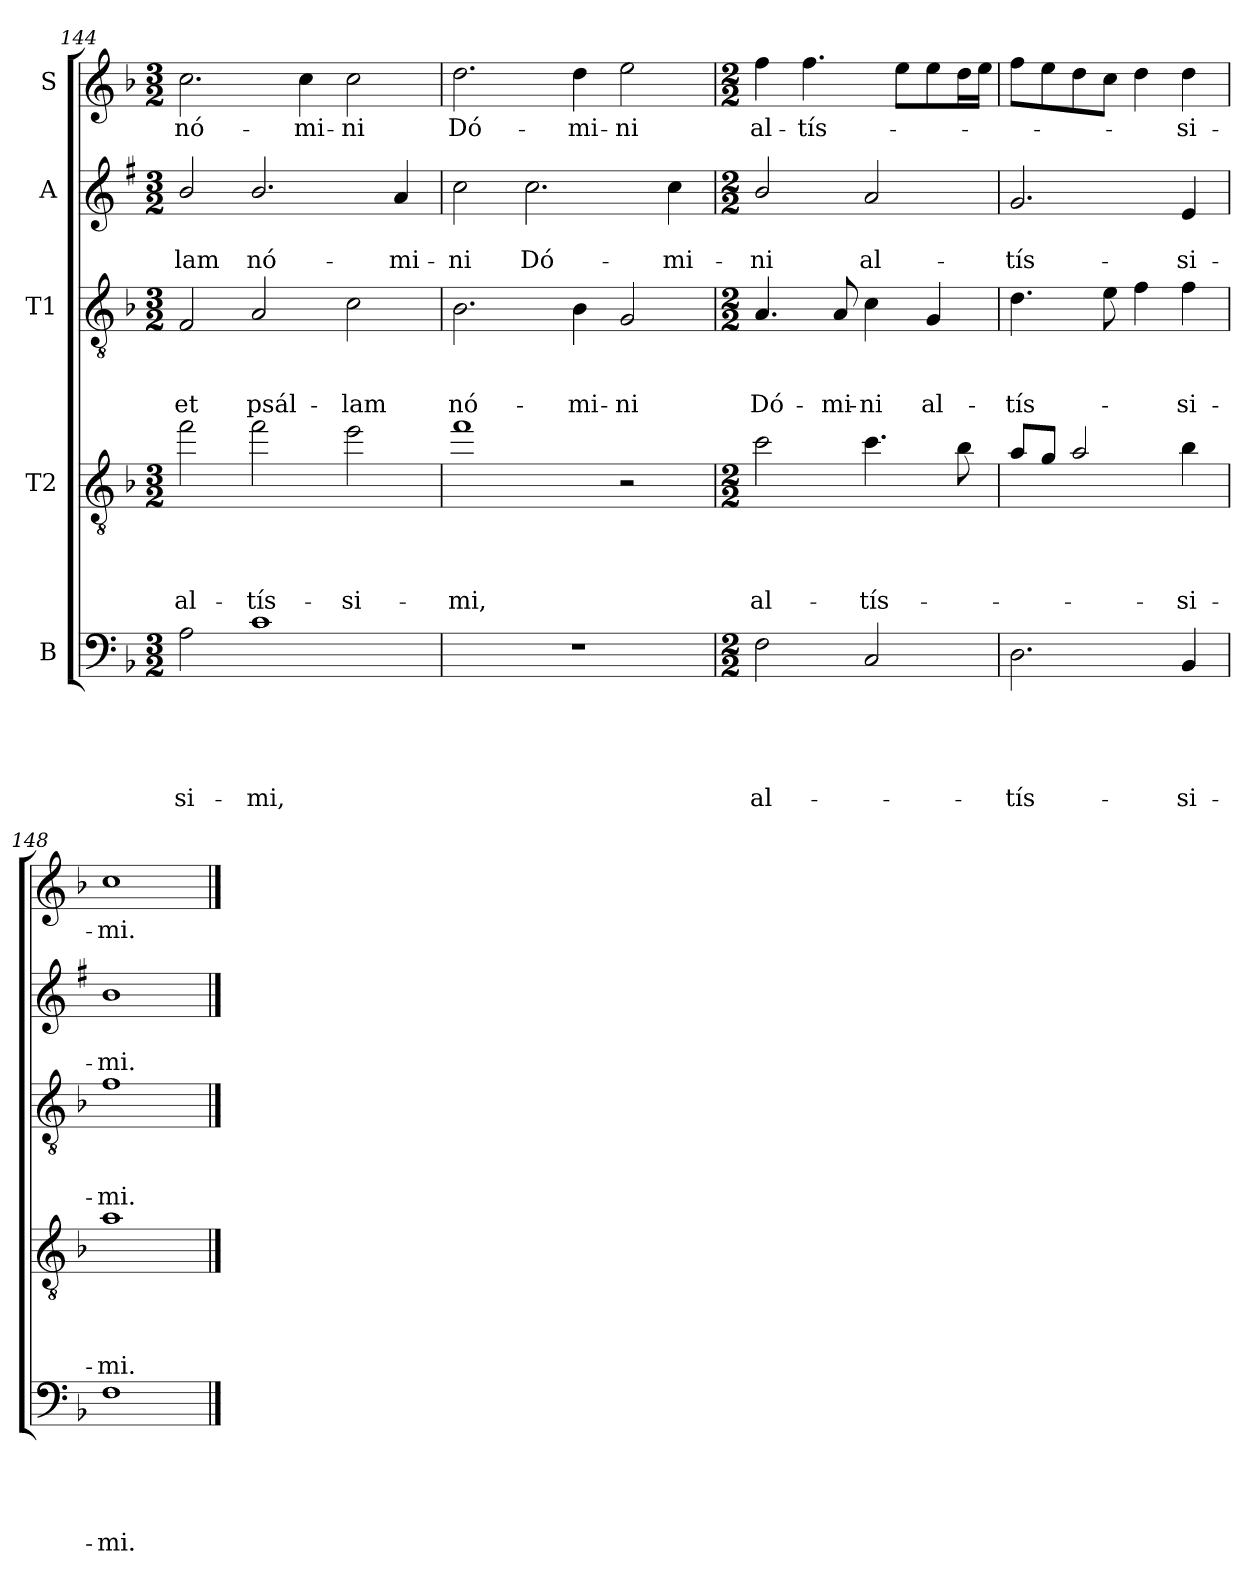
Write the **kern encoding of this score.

**kern	**text	**text	**text	**text	**text	**kern	**text	**text	**text	**text	**kern	**text	**text	**text	**kern	**text	**text	**kern	**text
*part5	*part5	*part5	*part5	*part5	*part5	*part4	*part4	*part4	*part4	*part4	*part3	*part3	*part3	*part3	*part2	*part2	*part2	*part1	*part1
*staff5	*staff5	*staff5	*staff5	*staff5	*staff5	*staff4	*staff4	*staff4	*staff4	*staff4	*staff3	*staff3	*staff3	*staff3	*staff2	*staff2	*staff2	*staff1	*staff1
*I"B	*	*	*	*	*	*I"T2	*	*	*	*	*I"T1	*	*	*	*I"A	*	*	*I"S	*
!!LO:LB:g=z
*clefF4	*	*	*	*	*	*clefGv2	*	*	*	*	*clefGv2	*	*	*	*clefG2	*	*	*clefG2	*
*	*	*	*	*	*	*ITrd8c14	*	*	*	*	*	*	*	*	*ITrd1c2	*	*	*	*
*k[b-]	*	*	*	*	*	*k[b-]	*	*	*	*	*k[b-]	*	*	*	*k[b-]	*	*	*k[b-]	*
*F:	*	*	*	*	*	*F:	*	*	*	*	*F:	*	*	*	*F:	*	*	*F:	*
*M3/2	*	*	*	*	*	*M3/2	*	*	*	*	*M3/2	*	*	*	*M3/2	*	*	*M3/2	*
=144	=144	=144	=144	=144	=144	=144	=144	=144	=144	=144	=144	=144	=144	=144	=144	=144	=144	=144	=144
!	!	!	!	!	!LO:LY:b	!	!	!	!	!LO:LY:b	!	!	!	!LO:LY:b	!	!	!LO:LY:b	!	!LO:LY:b
2A\	.	.	.	.	-si-	2f\	.	.	.	al-	2F/	.	.	et	2a/	.	-lam	2.cc\	nó-
!	!	!	!	!	!LO:LY:b	!	!	!	!	!LO:LY:b	!	!	!	!LO:LY:b	!	!	!LO:LY:b	!	!
1c	.	.	.	.	-mi,	2f\	.	.	.	-tís-	2A/	.	.	psál-	2.a/	.	nó-	.	.
!	!	!	!	!	!	!	!	!	!	!	!	!	!	!	!	!	!	!	!LO:LY:b
.	.	.	.	.	.	.	.	.	.	.	.	.	.	.	.	.	.	4cc\	-mi-
!	!	!	!	!	!	!	!	!	!	!LO:LY:b	!	!	!	!LO:LY:b	!	!	!	!	!LO:LY:b
.	.	.	.	.	.	2e\	.	.	.	-si-	2c\	.	.	-lam	.	.	.	2cc\	-ni
!	!	!	!	!	!	!	!	!	!	!	!	!	!	!	!	!	!LO:LY:b	!	!
.	.	.	.	.	.	.	.	.	.	.	.	.	.	.	4g/	.	-mi-	.	.
=145	=145	=145	=145	=145	=145	=145	=145	=145	=145	=145	=145	=145	=145	=145	=145	=145	=145	=145	=145
!	!	!	!	!	!	!	!	!	!	!LO:LY:b	!	!	!	!LO:LY:b	!	!	!LO:LY:b	!	!LO:LY:b
1.r	.	.	.	.	.	1f	.	.	.	-mi,	2.B-\	.	.	nó-	2b-\	.	-ni	2.dd\	Dó-
!	!	!	!	!	!	!	!	!	!	!	!	!	!	!	!	!	!LO:LY:b	!	!
.	.	.	.	.	.	.	.	.	.	.	.	.	.	.	2.b-\	.	Dó-	.	.
!	!	!	!	!	!	!	!	!	!	!	!	!	!	!LO:LY:b	!	!	!	!	!LO:LY:b
.	.	.	.	.	.	.	.	.	.	.	4B-\	.	.	-mi-	.	.	.	4dd\	-mi-
!	!	!	!	!	!	!	!	!	!	!	!	!	!	!LO:LY:b	!	!	!	!	!LO:LY:b
.	.	.	.	.	.	2r	.	.	.	.	2G/	.	.	-ni	.	.	.	2ee\	-ni
!	!	!	!	!	!	!	!	!	!	!	!	!	!	!	!	!	!LO:LY:b	!	!
.	.	.	.	.	.	.	.	.	.	.	.	.	.	.	4b-\	.	-mi-	.	.
=146	=146	=146	=146	=146	=146	=146	=146	=146	=146	=146	=146	=146	=146	=146	=146	=146	=146	=146	=146
*M2/2	*	*	*	*	*	*M2/2	*	*	*	*	*M2/2	*	*	*	*M2/2	*	*	*M2/2	*
!	!	!	!	!	!LO:LY:b	!	!	!	!	!LO:LY:b	!	!	!	!LO:LY:b	!	!	!LO:LY:b	!	!LO:LY:b
2F\	.	.	.	.	al-	2c\	.	.	.	al-	4.A/	.	.	Dó-	2a/	.	-ni	4ff\	al-
!	!	!	!	!	!	!	!	!	!	!	!	!	!	!	!	!	!	!	!LO:LY:b
.	.	.	.	.	.	.	.	.	.	.	.	.	.	.	.	.	.	4.ff\	-tís-
!	!	!	!	!	!	!	!	!	!	!	!	!	!	!LO:LY:b	!	!	!	!	!
.	.	.	.	.	.	.	.	.	.	.	8A/	.	.	-mi-	.	.	.	.	.
!	!	!	!	!	!	!	!	!	!	!LO:LY:b	!	!	!	!LO:LY:b	!	!	!LO:LY:b	!	!
2C/	.	.	.	.	.	4.c\	.	.	.	-tís-	4c\	.	.	-ni	2g/	.	al-	.	.
.	.	.	.	.	.	.	.	.	.	.	.	.	.	.	.	.	.	8ee\L	.
!	!	!	!	!	!	!	!	!	!	!	!	!	!	!LO:LY:b	!	!	!	!	!
.	.	.	.	.	.	.	.	.	.	.	4G/	.	.	al-	.	.	.	8ee\	.
.	.	.	.	.	.	8B-\	.	.	.	.	.	.	.	.	.	.	.	16dd\L	.
.	.	.	.	.	.	.	.	.	.	.	.	.	.	.	.	.	.	16ee\JJ	.
=147	=147	=147	=147	=147	=147	=147	=147	=147	=147	=147	=147	=147	=147	=147	=147	=147	=147	=147	=147
!	!	!	!	!	!LO:LY:b	!	!	!	!	!	!	!	!	!LO:LY:b	!	!	!LO:LY:b	!	!
2.D\	.	.	.	.	-tís-	8A/L	.	.	.	.	4.d\	.	.	-tís-	2.f/	.	-tís-	8ff\L	.
.	.	.	.	.	.	8G/J	.	.	.	.	.	.	.	.	.	.	.	8ee\	.
.	.	.	.	.	.	2A/	.	.	.	.	.	.	.	.	.	.	.	8dd\	.
.	.	.	.	.	.	.	.	.	.	.	8e\	.	.	.	.	.	.	8cc\J	.
.	.	.	.	.	.	.	.	.	.	.	4f\	.	.	.	.	.	.	4dd\	.
!	!	!	!	!	!LO:LY:b	!	!	!	!	!LO:LY:b	!	!	!	!LO:LY:b	!	!	!LO:LY:b	!	!LO:LY:b
4BB-/	.	.	.	.	-si-	4B-\	.	.	.	-si-	4f\	.	.	-si-	4d/	.	-si-	4dd\	-si-
=148	=148	=148	=148	=148	=148	=148	=148	=148	=148	=148	=148	=148	=148	=148	=148	=148	=148	=148	=148
!	!	!	!	!	!LO:LY:b	!	!	!	!	!LO:LY:b	!	!	!	!LO:LY:b	!	!	!LO:LY:b	!	!LO:LY:b
1F	.	.	.	.	-mi.	1A	.	.	.	-mi.	1f	.	.	-mi.	1a	.	-mi.	1cc	-mi.
==	==	==	==	==	==	==	==	==	==	==	==	==	==	==	==	==	==	==	==
*-	*-	*-	*-	*-	*-	*-	*-	*-	*-	*-	*-	*-	*-	*-	*-	*-	*-	*-	*-
